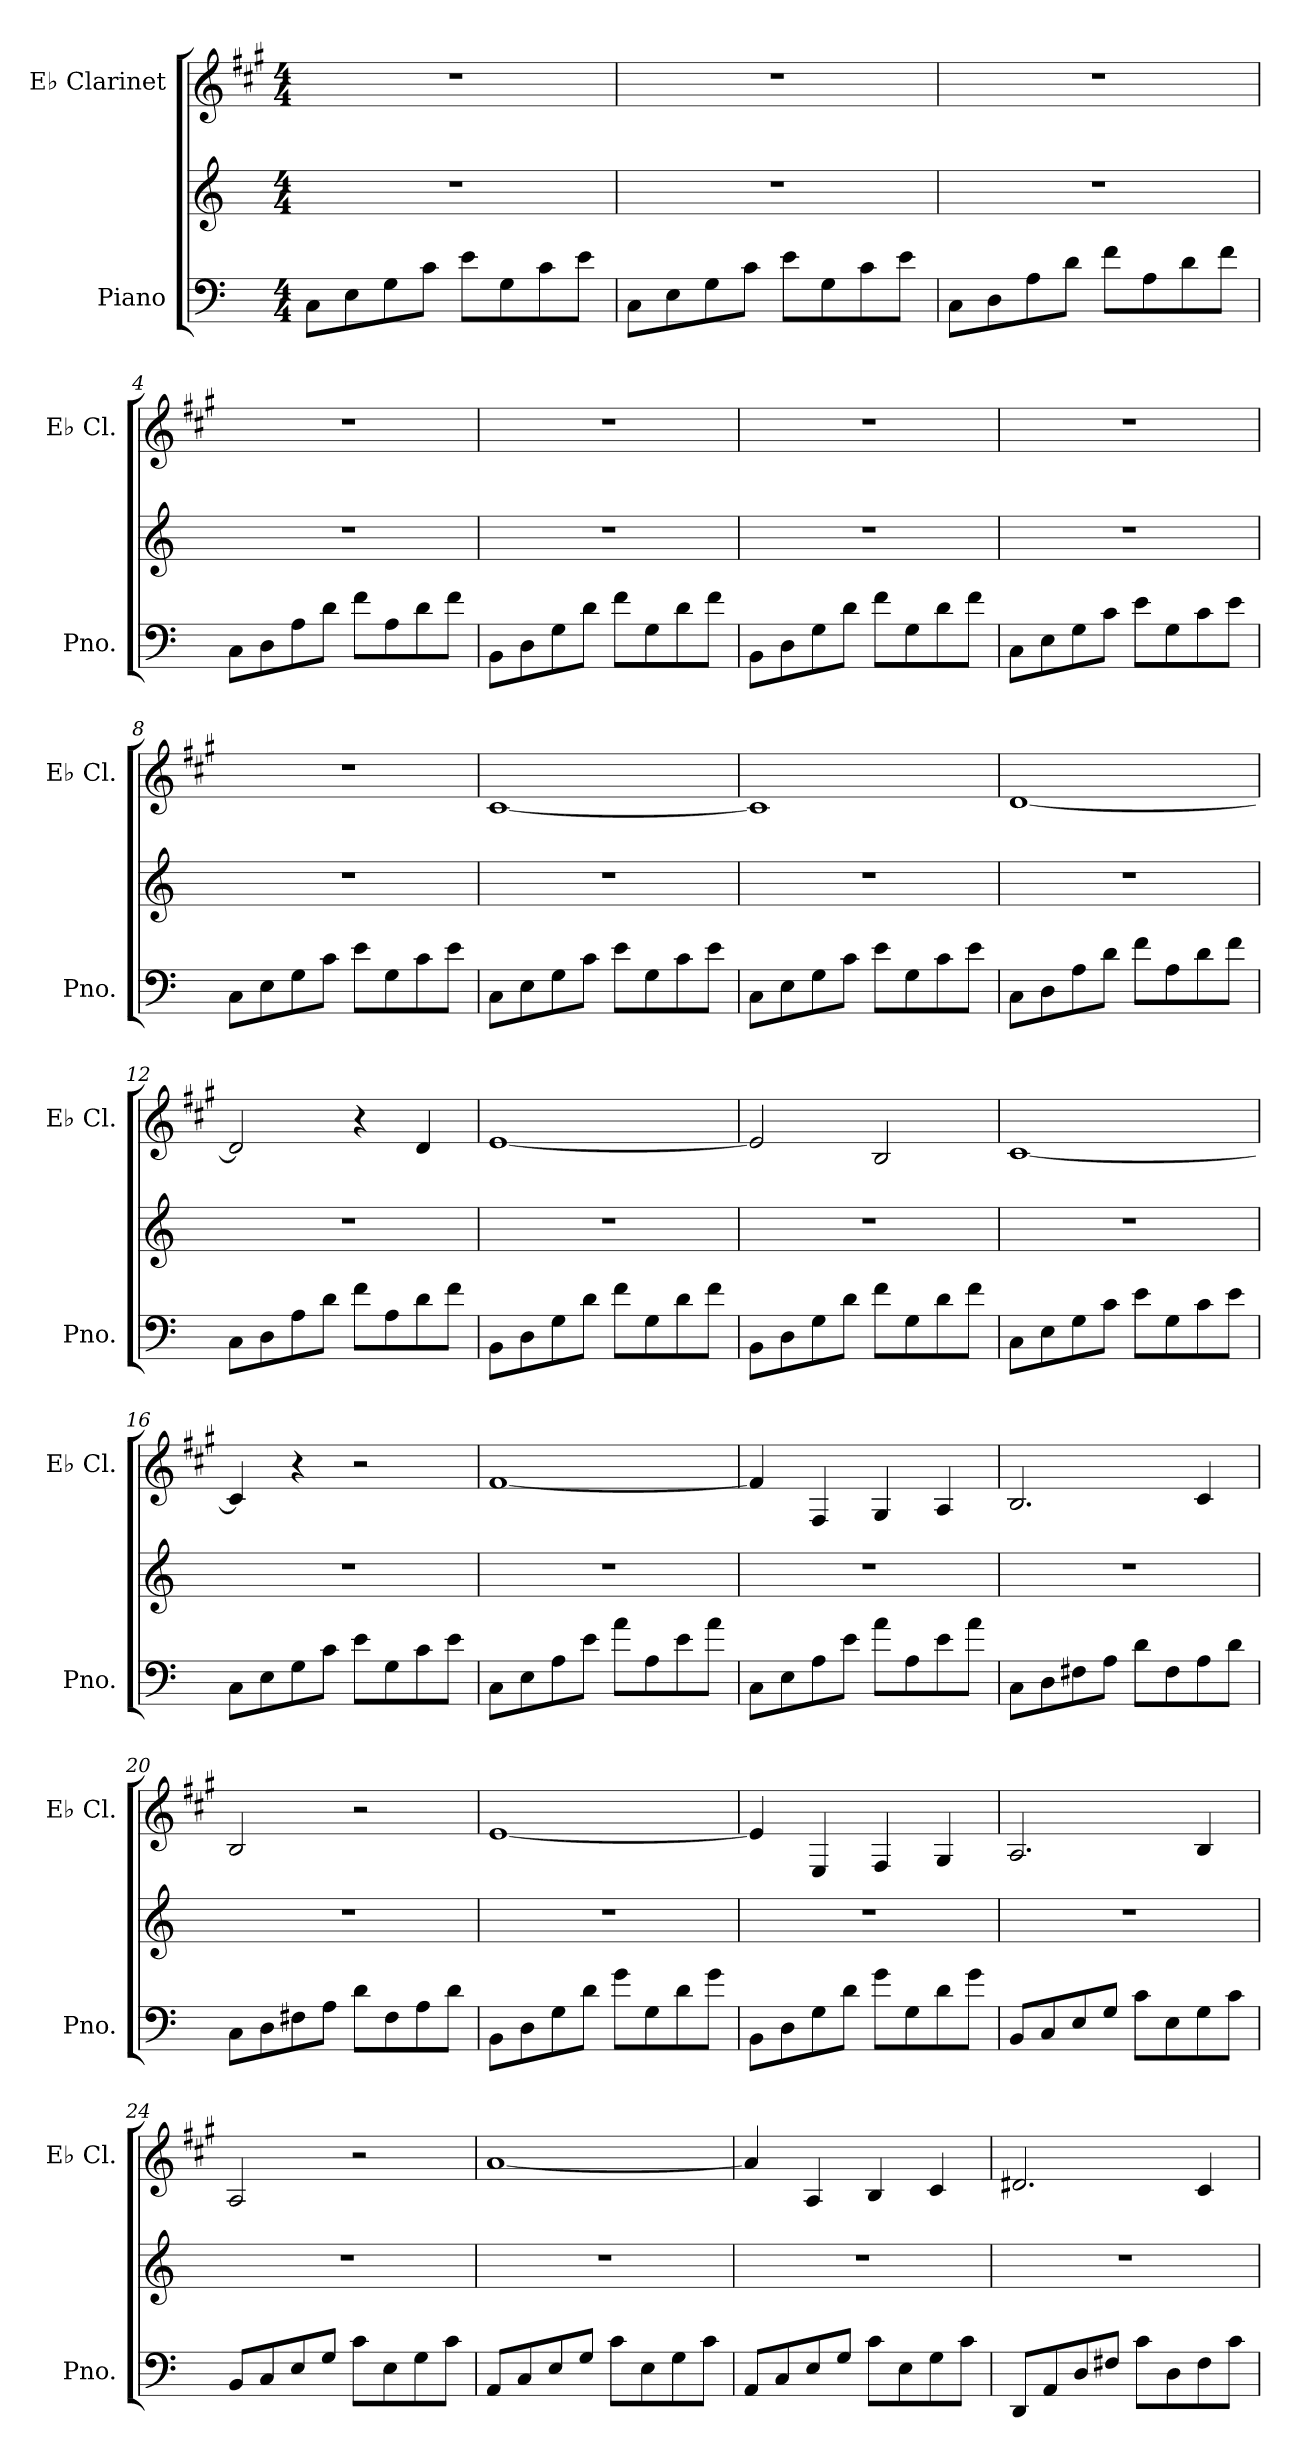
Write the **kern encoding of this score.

**kern	**kern	**kern
*part2	*part2	*part1
*staff3	*staff2	*staff1
*I"Piano	*	*I"E♭ Clarinet
*I'Pno.	*	*I'E♭ Cl.
*clefF4	*clefG2	*clefG2
*	*	*ITrd-2c-3
*k[]	*k[]	*k[]
*C:	*C:	*C:
*M4/4	*M4/4	*M4/4
=1	=1	=1
8C\L	1r	1r
8E\	.	.
8G\	.	.
8c\J	.	.
8e\L	.	.
8G\	.	.
8c\	.	.
8e\J	.	.
=2	=2	=2
8C\L	1r	1r
8E\	.	.
8G\	.	.
8c\J	.	.
8e\L	.	.
8G\	.	.
8c\	.	.
8e\J	.	.
=3	=3	=3
8C\L	1r	1r
8D\	.	.
8A\	.	.
8d\J	.	.
8f\L	.	.
8A\	.	.
8d\	.	.
8f\J	.	.
=4	=4	=4
8C\L	1r	1r
8D\	.	.
8A\	.	.
8d\J	.	.
8f\L	.	.
8A\	.	.
8d\	.	.
8f\J	.	.
!!LO:LB:g=z
=5	=5	=5
8BB\L	1r	1r
8D\	.	.
8G\	.	.
8d\J	.	.
8f\L	.	.
8G\	.	.
8d\	.	.
8f\J	.	.
=6	=6	=6
8BB\L	1r	1r
8D\	.	.
8G\	.	.
8d\J	.	.
8f\L	.	.
8G\	.	.
8d\	.	.
8f\J	.	.
=7	=7	=7
8C\L	1r	1r
8E\	.	.
8G\	.	.
8c\J	.	.
8e\L	.	.
8G\	.	.
8c\	.	.
8e\J	.	.
=8	=8	=8
8C\L	1r	1r
8E\	.	.
8G\	.	.
8c\J	.	.
8e\L	.	.
8G\	.	.
8c\	.	.
8e\J	.	.
!!LO:LB:g=z
=9	=9	=9
8C\L	1r	[1e
8E\	.	.
8G\	.	.
8c\J	.	.
8e\L	.	.
8G\	.	.
8c\	.	.
8e\J	.	.
=10	=10	=10
8C\L	1r	1e]
8E\	.	.
8G\	.	.
8c\J	.	.
8e\L	.	.
8G\	.	.
8c\	.	.
8e\J	.	.
=11	=11	=11
8C\L	1r	[1f
8D\	.	.
8A\	.	.
8d\J	.	.
8f\L	.	.
8A\	.	.
8d\	.	.
8f\J	.	.
=12	=12	=12
8C\L	1r	2f/]
8D\	.	.
8A\	.	.
8d\J	.	.
8f\L	.	4r
8A\	.	.
8d\	.	4f/
8f\J	.	.
!!LO:PB:g=z
=13	=13	=13
8BB\L	1r	[1g
8D\	.	.
8G\	.	.
8d\J	.	.
8f\L	.	.
8G\	.	.
8d\	.	.
8f\J	.	.
=14	=14	=14
8BB\L	1r	2g/]
8D\	.	.
8G\	.	.
8d\J	.	.
8f\L	.	2d/
8G\	.	.
8d\	.	.
8f\J	.	.
=15	=15	=15
8C\L	1r	[1e
8E\	.	.
8G\	.	.
8c\J	.	.
8e\L	.	.
8G\	.	.
8c\	.	.
8e\J	.	.
=16	=16	=16
8C\L	1r	4e/]
8E\	.	.
8G\	.	4r
8c\J	.	.
8e\L	.	2r
8G\	.	.
8c\	.	.
8e\J	.	.
!!LO:LB:g=z
=17	=17	=17
8C\L	1r	[1a
8E\	.	.
8A\	.	.
8e\J	.	.
8a\L	.	.
8A\	.	.
8e\	.	.
8a\J	.	.
=18	=18	=18
8C\L	1r	4a/]
8E\	.	.
8A\	.	4A/
8e\J	.	.
8a\L	.	4B/
8A\	.	.
8e\	.	4c/
8a\J	.	.
=19	=19	=19
8C\L	1r	2.d/
8D\	.	.
8F#X\	.	.
8A\J	.	.
8d\L	.	.
8F#\	.	.
8A\	.	4e/
8d\J	.	.
=20	=20	=20
8C\L	1r	2d/
8D\	.	.
8F#X\	.	.
8A\J	.	.
8d\L	.	2r
8F#\	.	.
8A\	.	.
8d\J	.	.
!!LO:LB:g=z
=21	=21	=21
8BB\L	1r	[1g
8D\	.	.
8G\	.	.
8d\J	.	.
8g\L	.	.
8G\	.	.
8d\	.	.
8g\J	.	.
=22	=22	=22
8BB\L	1r	4g/]
8D\	.	.
8G\	.	4G/
8d\J	.	.
8g\L	.	4A/
8G\	.	.
8d\	.	4B/
8g\J	.	.
=23	=23	=23
8BB/L	1r	2.c/
8C/	.	.
8E/	.	.
8G/J	.	.
8c\L	.	.
8E\	.	.
8G\	.	4d/
8c\J	.	.
=24	=24	=24
8BB/L	1r	2c/
8C/	.	.
8E/	.	.
8G/J	.	.
8c\L	.	2r
8E\	.	.
8G\	.	.
8c\J	.	.
!!LO:LB:g=z
=25	=25	=25
8AA/L	1r	[1cc
8C/	.	.
8E/	.	.
8G/J	.	.
8c\L	.	.
8E\	.	.
8G\	.	.
8c\J	.	.
=26	=26	=26
8AA/L	1r	4cc/]
8C/	.	.
8E/	.	4c/
8G/J	.	.
8c\L	.	4d/
8E\	.	.
8G\	.	4e/
8c\J	.	.
=27	=27	=27
8DD/L	1r	2.f#X/
8AA/	.	.
8D/	.	.
8F#X/J	.	.
8c\L	.	.
8D\	.	.
8F#\	.	4e/
8c\J	.	.
=	=	=
*-	*-	*-
